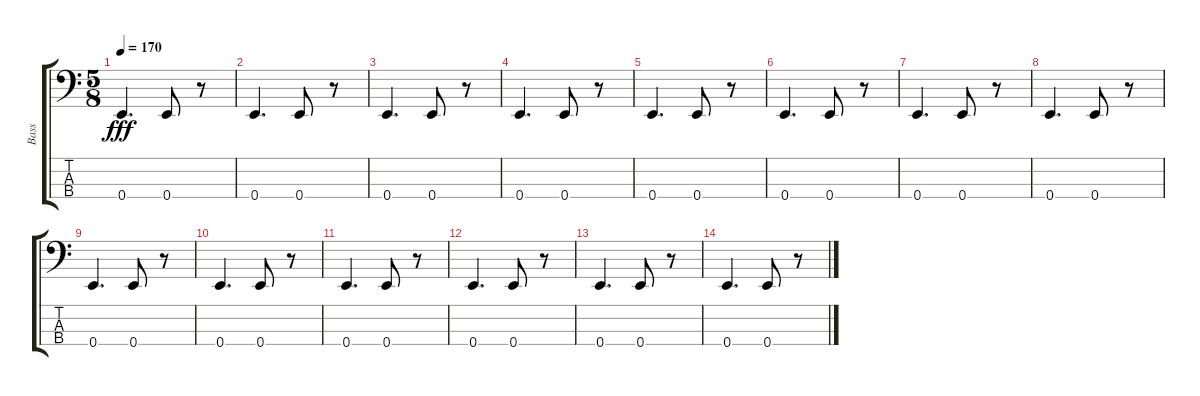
\track ("Bass" "Bass") {instrument electricbasspick}
\staff {score tabs}
\tuning (G2 D2 A1 E1) {hide}
\ts (5 8)
\tempo 170
\clef f4
\ks c
0.4.4{d dy fff} 0.4.8 r.8 |
0.4.4{d} 0.4.8 r.8 |
0.4.4{d} 0.4.8 r.8 |
0.4.4{d} 0.4.8 r.8 |
0.4.4{d} 0.4.8 r.8 |
0.4.4{d} 0.4.8 r.8 |
0.4.4{d} 0.4.8 r.8 |
0.4.4{d} 0.4.8 r.8 |
0.4.4{d} 0.4.8 r.8 |
0.4.4{d} 0.4.8 r.8 |
0.4.4{d} 0.4.8 r.8 |
0.4.4{d} 0.4.8 r.8 |
0.4.4{d} 0.4.8 r.8 |
0.4.4{d} 0.4.8 r.8
